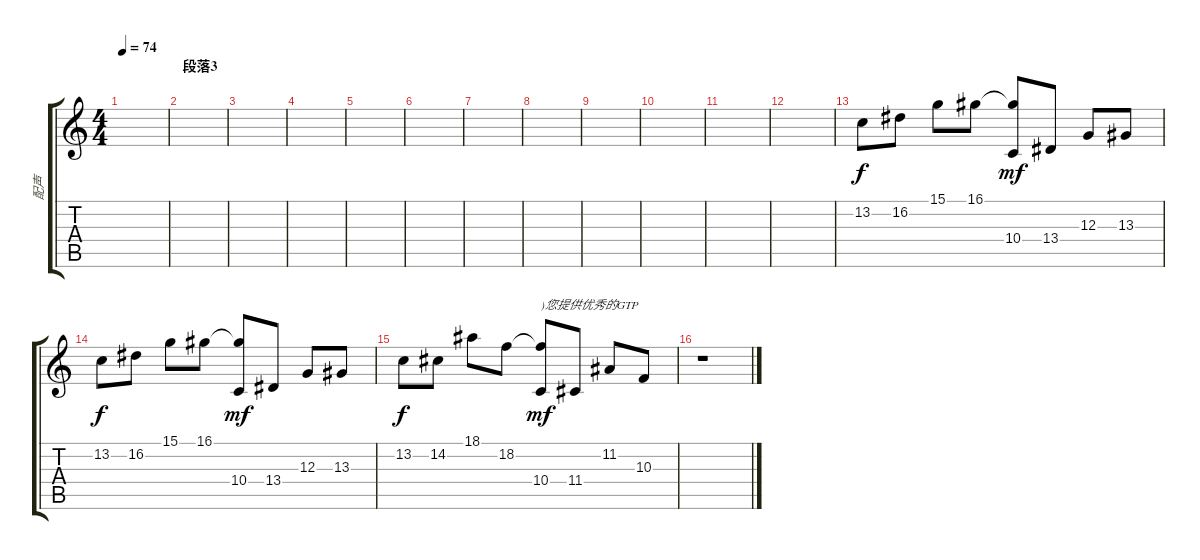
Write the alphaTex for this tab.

\track ("配声" "配声") {instrument voiceoohs}
\staff {score tabs}
\tuning (E4 B3 G3 D3 A2 E2) {hide}
\ts (4 4)
\tempo 74
\clef g2
\ks c
|
\section ("" "段落3")
|
|
|
|
|
|
|
|
|
|
|
13.2.8 16.2.8 15.1.8 16.1.8 (16.1{t} 10.4).8{dy mf} 13.4.8 12.3.8 13.3.8 |
13.2.8{dy f} 16.2.8 15.1.8 16.1.8 (16.1{t} 10.4).8{dy mf} 13.4.8 12.3.8 13.3.8 |
13.2.8{dy f} 14.2.8 18.1.8 18.2.8 (18.2{t} 10.4).8{txt ")您提供优秀的GTP" dy mf} 11.4.8 11.2.8 10.3.8 |
r.1
